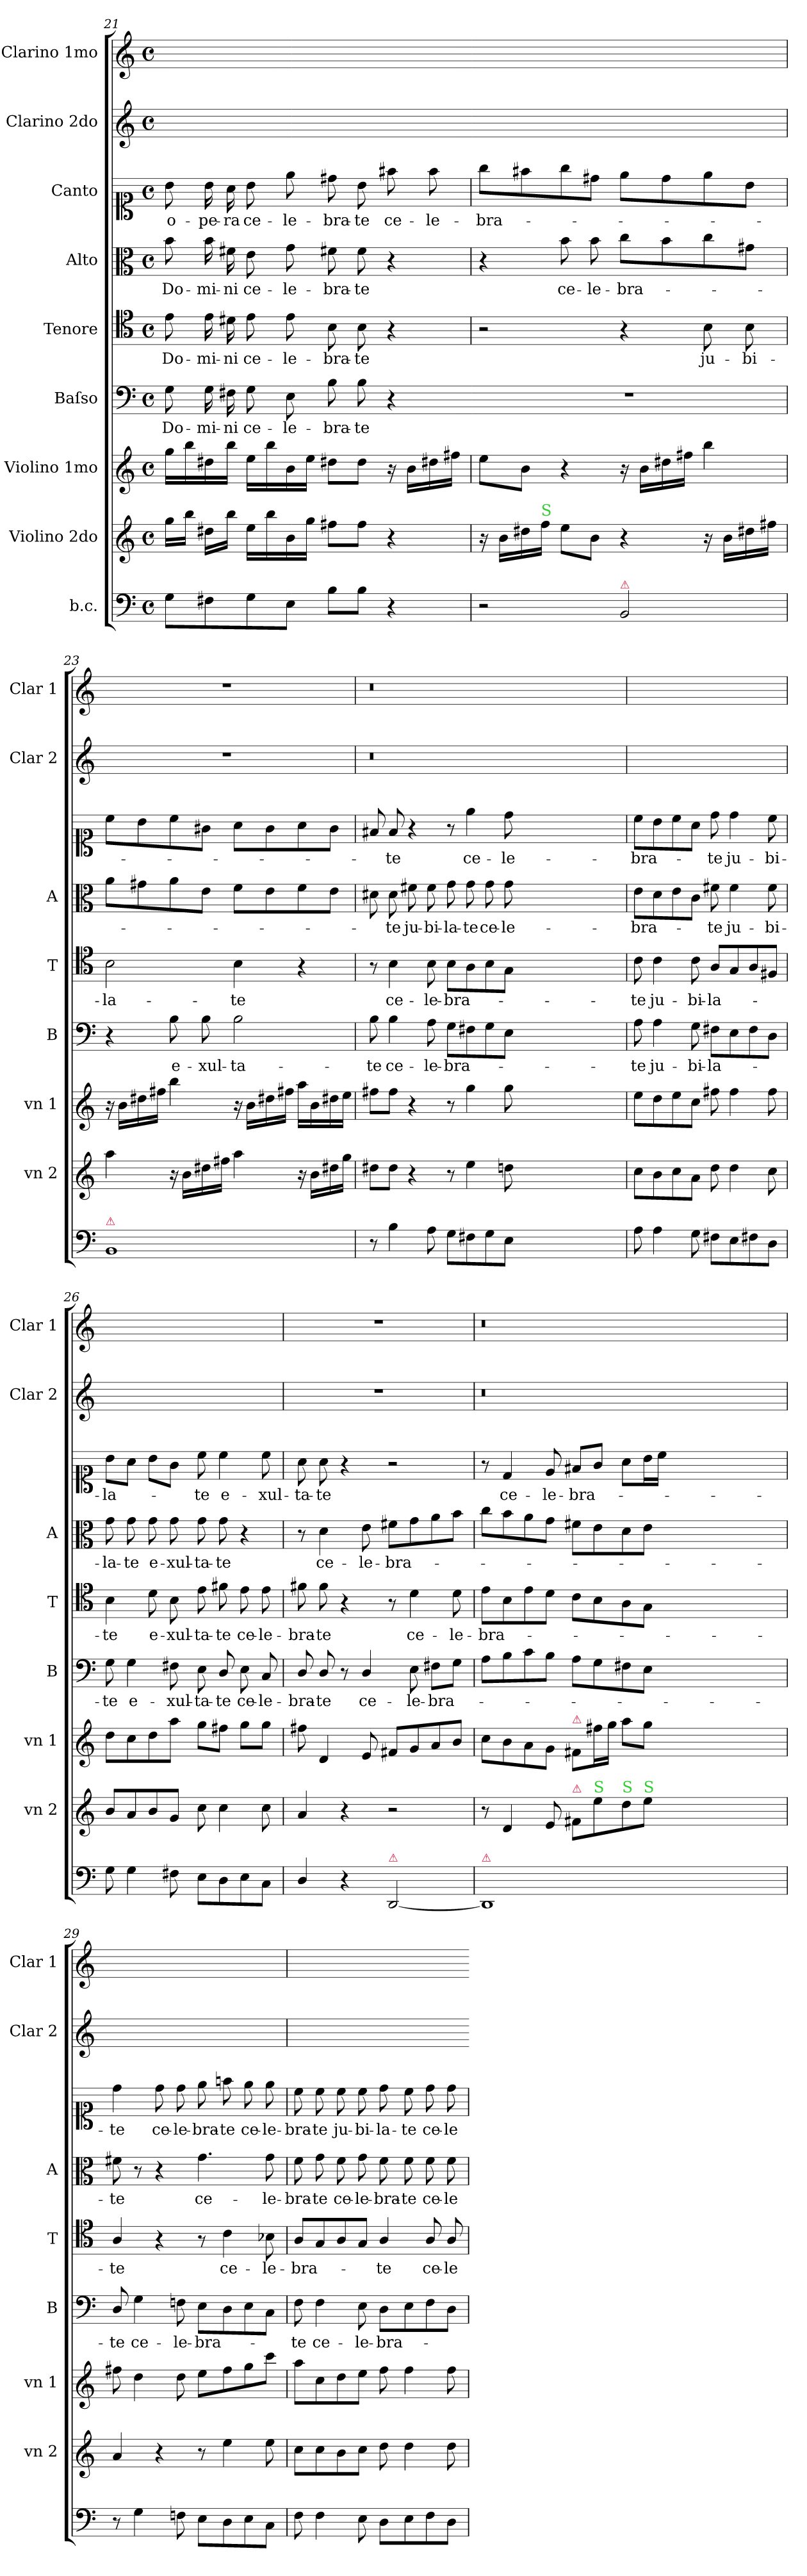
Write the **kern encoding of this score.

**kern	**kern	**kern	**kern	**text	**kern	**text	**kern	**text	**kern	**text	**kern	**kern
*part9	*part8	*part7	*part6	*part6	*part5	*part5	*part4	*part4	*part3	*part3	*part2	*part1
*staff9	*staff8	*staff7	*staff6	*staff6	*staff5	*staff5	*staff4	*staff4	*staff3	*staff3	*staff2	*staff1
*I"b.c.	*I"Violino 2do	*I"Violino 1mo	*I"Baſso	*	*I"Tenore	*	*I"Alto	*	*I"Canto	*	*I"Clarino 2do	*I"Clarino 1mo
*	*I'vn 2	*I'vn 1	*I'B	*	*I'T	*	*I'A	*	*	*	*I'Clar 2	*I'Clar 1
*clefF4	*clefG2	*clefG2	*clefF4	*	*clefC4	*	*clefC3	*	*clefC1	*	*clefG2	*clefG2
*k[]	*k[]	*k[]	*k[]	*	*k[]	*	*k[]	*	*k[]	*	*k[]	*k[]
*M4/4	*M4/4	*M4/4	*M4/4	*	*M4/4	*	*M4/4	*	*M4/4	*	*M4/4	*M4/4
*met(c)	*met(c)	*met(c)	*met(c)	*	*met(c)	*	*met(c)	*	*met(c)	*	*met(c)	*met(c)
=21	=21	=21	=21	=21	=21	=21	=21	=21	=21	=21	=21	=21
8G\L	16gg\LL	16gg\LL	8G\	Do-	8e\	Do-	8b\	Do-	8b\	o-	1ryy	1ryy
.	16bb\JJ	16bb\	.	.	.	.	.	.	.	.	.	.
8F#X\	16dd#X\LL	16dd#X\	16G\	-mi-	16e\	-mi-	16b\	-mi-	16b\	-pe-	.	.
.	16bb\JJ	16bb\JJ	16F#X\	-ni	16d#X\	-ni	16f#X\	-ni	16a\	-ra	.	.
8G\	16ee\LL	16ee\LL	8G\	ce-	8e\	ce-	8e\	ce-	8b\	ce-	.	.
.	16bb\	16bb\	.	.	.	.	.	.	.	.	.	.
8E\J	16b\	16b\	8E\	-le-	8e\	-le-	8g\	-le-	8ee\	-le-	.	.
.	16gg\JJ	16ee\JJ	.	.	.	.	.	.	.	.	.	.
8B\L	8ff#X\L	8dd#X\L	8B\	-bra-	8B\	-bra-	8f#X\	-bra-	8dd#X\	-bra-	.	.
8B\J	8ff#\J	8dd#\J	8B\	-te	8B\	-te	8f#\	-te	8b\	-te	.	.
4r	4r	16r	4r	.	4r	.	4r	.	8ff#X\	ce-	.	.
.	.	16b\LL	.	.	.	.	.	.	.	.	.	.
.	.	16dd#X\	.	.	.	.	.	.	8ff#\	-le-	.	.
.	.	16ff#X\JJ	.	.	.	.	.	.	.	.	.	.
=22	=22	=22	=22-	=22	=22	=22	=22	=22	=22	=22	=22	=22
2r	16r	8ee\L	1r	.	2r	.	4r	.	8gg\L	-bra-	1ryy	1ryy
.	16b\LL	.	.	.	.	.	.	.	.	.	.	.
.	16dd#X\	8b\J	.	.	.	.	.	.	8ff#X\	.	.	.
!	!LO:TX:a:color=limegreen:t=S	!	!	!	!	!	!	!	!	!	!	!
.	16ff\JJ	.	.	.	.	.	.	.	.	.	.	.
.	8ee\L	4r	.	.	.	.	8b\	ce-	8gg\	.	.	.
.	8b\J	.	.	.	.	.	8b\	-le-	8dd#X\J	.	.	.
!LO:TX:a:color=crimson:t=⚠	!	!	!	!	!	!	!	!	!	!	!	!
2BB/	4r	16r	.	.	4r	.	8cc\L	-bra-	8ee\L	.	.	.
.	.	16b\LL	.	.	.	.	.	.	.	.	.	.
.	.	16dd#X\	.	.	.	.	8b\	.	8dd#\	.	.	.
.	.	16ff#X\JJ	.	.	.	.	.	.	.	.	.	.
.	16r	4bb\	.	.	8B\	ju-	8cc\	.	8ee\	.	.	.
.	16b\LL	.	.	.	.	.	.	.	.	.	.	.
.	16dd#X\	.	.	.	8B\	-bi-	8g#X\J	.	8b\J	.	.	.
.	16ff#X\JJ	.	.	.	.	.	.	.	.	.	.	.
=23	=23	=23	=23	=23	=23	=23	=23	=23	=23	=23	=23	=23
!LO:TX:a:color=crimson:t=⚠	!	!	!	!	!	!	!	!	!	!	!	!
1BB/	4aa\	16r	4r	.	2B\	-la-	8a\L	.	8cc\L	.	1r	1r
.	.	16b\LL	.	.	.	.	.	.	.	.	.	.
.	.	16dd#X\	.	.	.	.	8g#X\	.	8b\	.	.	.
.	.	16ff#X\JJ	.	.	.	.	.	.	.	.	.	.
.	16r	4bb\	8B\	e-	.	.	8a\	.	8cc\	.	.	.
.	16b\LL	.	.	.	.	.	.	.	.	.	.	.
.	16dd#X\	.	8B\	-xul-	.	.	8e\J	.	8g#X\J	.	.	.
.	16ff#X\JJ	.	.	.	.	.	.	.	.	.	.	.
.	4aa\	16r	2B\	-ta-	4B\	-te	8f\L	.	8a\L	.	.	.
.	.	16b\LL	.	.	.	.	.	.	.	.	.	.
.	.	16dd#X\	.	.	.	.	8e\	.	8g#\	.	.	.
.	.	16ff#X\JJ	.	.	.	.	.	.	.	.	.	.
.	16r	16aa\LL	.	.	4r	.	8f\	.	8a\	.	.	.
.	16b\LL	16b\	.	.	.	.	.	.	.	.	.	.
.	16dd#X\	16dd#X\	.	.	.	.	8e\J	.	8g#\J	.	.	.
.	16gg\JJ	16ee\JJ	.	.	.	.	.	.	.	.	.	.
=24	=24	=24	=24	=24	=24	=24	=24	=24	=24	=24	=24	=24
8r	8dd#X\L	8ff#X\L	8B\	-te	8r	.	8d#X\	.	8f#X/	.	0.r	0.r
4B\	8dd#\J	8ff#\J	4B\	ce-	4B\	ce-	8d#\	-te	8f#/	-te	.	.
.	4r	4r	.	.	.	.	8f#X\	ju-	4r	.	.	.
8A\	.	.	8A\	-le-	8B\	-le-	8f#\	-bi-	.	.	.	.
8G\L	8r	8r	8G\L	-bra-	8B\L	-bra-	8g\	-la-	8r	.	.	.
8F#X\	4ee\	4gg\	8F#X\	.	8A\	.	8g\	-te	4ee\	ce-	.	.
8G\	.	.	8G\	.	8B\	.	8g\	ce-	.	.	.	.
8E\J	8ddn\	8gg\	8E\J	.	8G\J	.	8g\	-le-	8dd\	-le-	.	.
0ryy	0ryy	0ryy	0ryy	.	0ryy	.	0ryy	.	0ryy	.	.	.
=25	=25	=25	=25	=25	=25	=25	=25	=25	=25	=25	=25	=25
8A\	8cc\L	8ee\L	8A\	-te	8c\	-te	8e\L	-bra-	8cc\L	-bra-	1ryy	1ryy
4A\	8b\	8dd\	4A\	ju-	4c\	ju-	8d\	.	8b\	.	.	.
.	8cc\	8ee\	.	.	.	.	8e\	.	8cc\	.	.	.
8G\	8a\J	8cc\J	8G\	-bi-	8c\	-bi-	8c\J	.	8a\J	.	.	.
8F#X\L	8dd\	8ff#X\	8F#X\L	-la-	8A/L	-la-	8f#X\	-te	8dd\	-te	.	.
8E\	4dd\	4ff#\	8E\	.	8G/	.	4f#\	ju-	4dd\	ju-	.	.
8F#X\	.	.	8F#\	.	8A/	.	.	.	.	.	.	.
8D\J	8cc\	8ff#\	8D\J	.	8F#X/J	.	8f#\	-bi-	8cc\	-bi-	.	.
=26	=26	=26	=26	=26	=26	=26	=26	=26	=26	=26	=26	=26
8G\	8b/L	8dd\L	8G\	-te	4B\	-te	8g\	-la-	8b\L	-la-	1ryy	1ryy
4G\	8a/	8cc\	4G\	e-	.	.	8g\	-te	8a\J	.	.	.
.	8b/	8dd\	.	.	8d\	e-	8g\	e-	8b\L	.	.	.
8F#X\	8g/J	8aa\J	8F#X\	-xul-	8B\	-xul-	8g\	-xul-	8g\J	.	.	.
8E\L	8cc\	8gg\L	8E\	-ta-	8e\	-ta-	8g\	-ta-	8cc\	-te	.	.
8D\	4cc\	8ff#X\J	8D/	-te	8f#X\	-te	8g\	-te	4cc\	e-	.	.
8E\	.	8gg\L	8E\	ce-	8e\	ce-	4r	.	.	.	.	.
8C\J	8cc\	8gg\J	8C/	-le-	8e\	-le-	.	.	8cc\	-xul-	.	.
=27	=27	=27	=27	=27	=27	=27	=27	=27	=27	=27	=27	=27
4D/	4a/	8ff#X\	8D/	-bra-	8f#X\	-bra-	8r	.	8a\	-ta-	1r	1r
.	.	4d/	8D/	-te	8f#\	-te	4d\	ce-	8a\	-te	.	.
4r	4r	.	8r	.	4r	.	.	.	4r	.	.	.
.	.	8e/	4D/	ce-	.	.	8e\	-le-	.	.	.	.
!LO:TX:a:color=crimson:t=⚠	!	!	!	!	!	!	!	!	!	!	!	!
[2DD/	2r	8f#X/L	.	.	8r	.	8f#X\L	-bra-	2r	.	.	.
.	.	8g/	8E\	-le-	4d\	ce-	8g\	.	.	.	.	.
.	.	8a/	8F#X\L	-bra-	.	.	8a\	.	.	.	.	.
.	.	8b/J	8G\J	.	8d\	-le-	8b\J	.	.	.	.	.
=28	=28	=28	=28	=28	=28	=28	=28	=28	=28	=28	=28	=28
!LO:TX:a:color=crimson:t=⚠	!	!	!	!	!	!	!	!	!	!	!	!
1DD/]	8r	8cc\L	8A\L	.	8e\L	-bra-	8cc\L	.	8r	.	0.r	0.r
.	4d/	8b\	8B\	.	8B\	.	8b\	.	4d/	ce-	.	.
.	.	8a\	8c\	.	8e\	.	8a\	.	.	.	.	.
.	8e/	8g\J	8B\J	.	8d\J	.	8g\J	.	8e/	-le-	.	.
!	!	!LO:TX:a:color=crimson:t=⚠	!	!	!	!	!	!	!	!	!	!
!	!LO:TX:a:color=crimson:t=⚠	!	!	!	!	!	!	!	!	!	!	!
.	8f#X/L	8f#X/L	8A\L	.	8c\L	.	8f#X\L	.	8f#X/L	-bra-	.	.
!	!LO:TX:a:color=limegreen:t=S	!	!	!	!	!	!	!	!	!	!	!
.	8ee\	16ff#X\L	8G\	.	8B\	.	8e\	.	8g/J	.	.	.
.	.	16gg\JJ	.	.	.	.	.	.	.	.	.	.
!	!LO:TX:a:color=limegreen:t=S	!	!	!	!	!	!	!	!	!	!	!
.	8dd\	8aa\L	8F#X\	.	8A\	.	8d\	.	8a\L	.	.	.
!	!LO:TX:a:color=limegreen:t=S	!	!	!	!	!	!	!	!	!	!	!
.	8ee\J	8gg\J	8E\J	.	8G\J	.	8e\J	.	16b\L	.	.	.
.	.	.	.	.	.	.	.	.	16cc\JJ	.	.	.
0ryy	0ryy	0ryy	0ryy	.	0ryy	.	0ryy	.	0ryy	.	.	.
=29	=29	=29	=29	=29	=29	=29	=29	=29	=29	=29	=29	=29
8r	4a/	8ff#X\	8D/	-te	4A/	-te	8f#X\	-te	4dd\	-te	1ryy	1ryy
4G\	.	4dd\	4G\	ce-	.	.	8r	.	.	.	.	.
.	4r	.	.	.	4r	.	4r	.	8dd\	ce-	.	.
8Fn\	.	8dd\	8Fn\	-le-	.	.	.	.	8dd\	-le-	.	.
8E\L	8r	8ee\L	8E\L	-bra-	8r	.	4.g\	ce-	8ee\	-bra-	.	.
8D\	4ee\	8ff#\	8D\	.	4c\	ce-	.	.	8ffn\	-te	.	.
!	!	!	!	!	!	!	!	!	!	!LO:LY:i	!	!
8E\	.	8gg\	8E\	.	.	.	.	.	8ee\	ce-	.	.
!	!	!	!	!	!	!	!	!	!	!LO:LY:i	!	!
8C\J	8ee\	8ccc\J	8C\J	.	8B-X\	-le-	8g\	-le-	8ee\	-le-	.	.
=30	=30	=30	=30	=30	=30	=30	=30	=30	=30	=30	=30	=30
!	!	!	!	!	!	!	!	!	!	!LO:LY:i	!	!
8F\	8cc\L	8aa\L	8F\	-te	8A/L	-bra-	8f\	-bra-	8cc\	-bra-	1ryy	1ryy
!	!	!	!	!	!	!	!	!	!	!LO:LY:i	!	!
4F\	8cc\	8cc\	4F\	ce-	8G/	.	8g\	-te	8cc\	-te	.	.
!	!	!	!	!	!	!	!	!LO:LY:i	!	!	!	!
.	8b\	8dd\	.	.	8A/	.	8f\	ce-	8cc\	ju-	.	.
!	!	!	!	!	!	!	!	!LO:LY:i	!	!	!	!
8E\	8cc\J	8ee\J	8E\	-le-	8G/J	.	8g\	-le-	8cc\	-bi-	.	.
!	!	!	!	!	!	!	!	!LO:LY:i	!	!	!	!
8D\L	8dd\	8ff\	8D\L	-bra-	4A/	-te	8f\	-bra-	8dd\	-la-	.	.
!	!	!	!	!	!	!	!	!LO:LY:i	!	!	!	!
8E\	4dd\	4ff\	8E\	.	.	.	8f\	-te	8cc\	-te	.	.
8F\	.	.	8F\	.	8A/	ce-	8f\	ce-	8dd\	ce-	.	.
8D\J	8dd\	8ff\	8D\J	.	8A/	-le-	8f\	-le-	8dd\	-le-	.	.
=	=	=	=	=-	=	=-	=	=-	=	=-	=-	=-
*-	*-	*-	*-	*-	*-	*-	*-	*-	*-	*-	*-	*-
